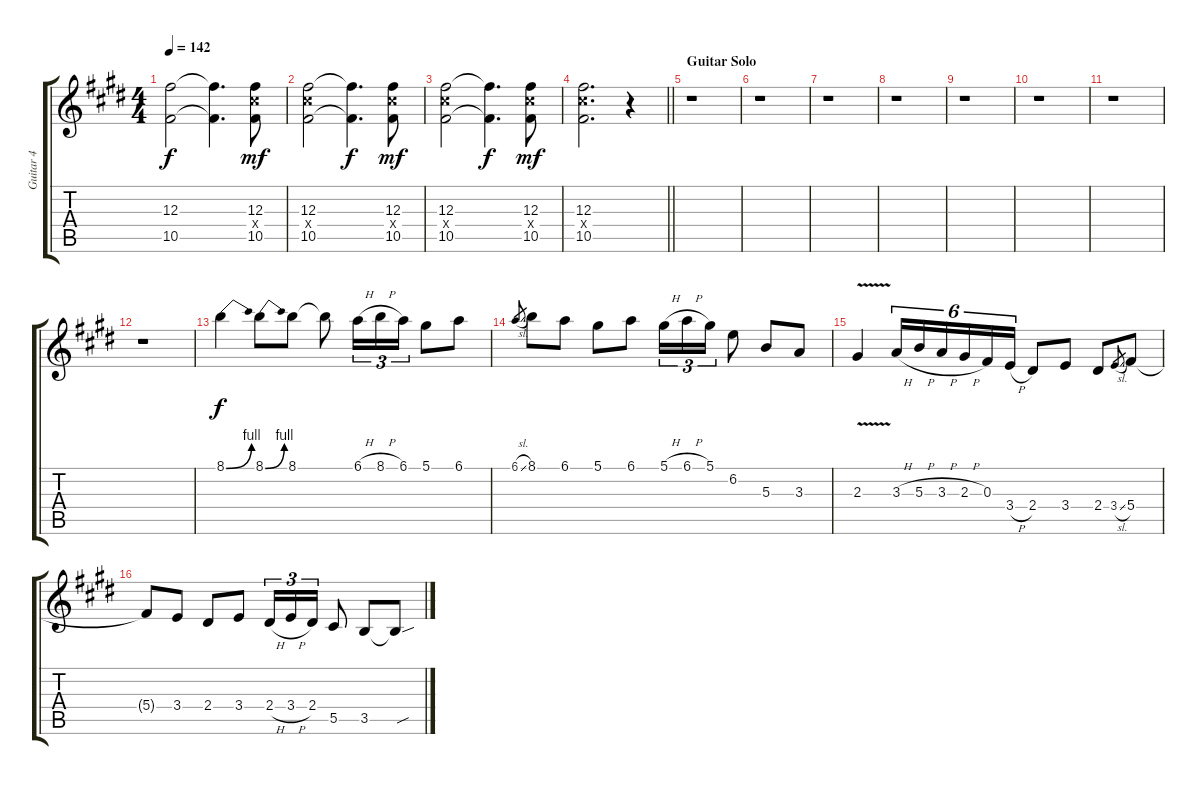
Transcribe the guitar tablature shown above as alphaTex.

\track ("Guitar 4" "Guitar 4") {instrument distortionguitar}
\staff {score tabs}
\tuning (Eb4 Bb3 Gb3 Db3 Ab2 Db2) {hide}
\ts (4 4)
\tempo 142
\clef g2
\ks c#minor
(12.3{t} 10.5{t}).2{dy f} (12.3{t} 10.5{t}).4{d} (12.3 12.4{x} 10.5).8{dy mf} |
(12.3 12.4{x} 10.5).2 (12.3{t} 10.5{t}).4{d dy f} (12.3 12.4{x} 10.5).8{dy mf} |
(12.3 12.4{x} 10.5).2 (12.3{t} 10.5{t}).4{d dy f} (12.3 12.4{x} 10.5).8{dy mf} |
\barLineRight lightlight
(12.3 12.4{x} 10.5).2{d} r.4 |
\section ("" "Guitar Solo")
r.1 |
r.1 |
r.1 |
r.1 |
r.1 |
r.1 |
r.1 |
r.1 |
8.1{be (bend 0 0 60 4)}.4{dy f volume 13 balance 11} 8.1{be (bend 0 0 60 4)}.8 8.1.8 8.1{t}.8 6.1{h}.16{tu (3 2)} 8.1{h}.16{tu (3 2)} 6.1.16{tu (3 2)} 5.1.8 6.1.8 |
6.1{sl}.8{gr} 8.1.8 6.1.8 5.1.8 6.1.8 5.1{h}.16{tu (3 2)} 6.1{h}.16{tu (3 2)} 5.1.16{tu (3 2)} 6.2.8 5.3.8 3.3.8 |
2.3{v}.4 3.3{h}.16{tu (6 4)} 5.3{h}.16{tu (6 4)} 3.3{h}.16{tu (6 4)} 2.3{h}.16{tu (6 4)} 0.3.16{tu (6 4)} 3.4{h}.16{tu (6 4)} 2.4.8 3.4.8 2.4.8 3.4{sl}.8{gr} 5.4.8 |
5.4{t}.8 3.4.8 2.4.8 3.4.8 2.4{h}.16{tu (3 2)} 3.4{h}.16{tu (3 2)} 2.4.16{tu (3 2)} 5.5.8 3.5.8 3.5{sou t}.8
